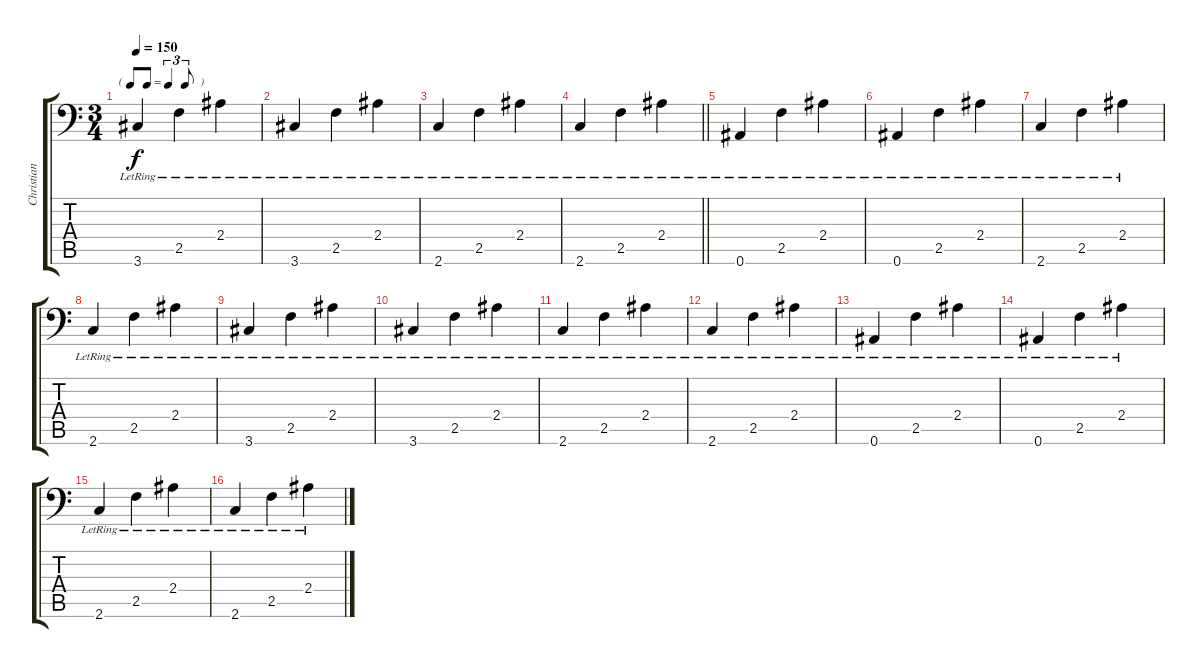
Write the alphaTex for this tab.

\track ("Christian Abbott" "Christian ") {instrument distortionguitar}
\staff {score tabs}
\tuning (Bb3 F3 Db3 Ab2 Eb2 Bb1) {hide}
\ts (3 4)
\tf triplet8th
\tempo 150
\clef f4
\ks c
3.6{lr}.4{dy f} 2.5{lr}.4 2.4{lr}.4 |
3.6{lr}.4 2.5{lr}.4 2.4{lr}.4 |
2.6{lr}.4 2.5{lr}.4 2.4{lr}.4 |
\barLineRight lightlight
2.6{lr}.4 2.5{lr}.4 2.4{lr}.4 |
0.6{lr}.4{volume 16 instrument acousticguitarsteel} 2.5{lr}.4 2.4{lr}.4 |
0.6{lr}.4 2.5{lr}.4 2.4{lr}.4 |
2.6{lr}.4 2.5{lr}.4 2.4{lr}.4 |
2.6{lr}.4 2.5{lr}.4 2.4{lr}.4 |
3.6{lr}.4 2.5{lr}.4 2.4{lr}.4 |
3.6{lr}.4 2.5{lr}.4 2.4{lr}.4 |
2.6{lr}.4 2.5{lr}.4 2.4{lr}.4 |
2.6{lr}.4 2.5{lr}.4 2.4{lr}.4 |
0.6{lr}.4{instrument acousticguitarsteel} 2.5{lr}.4 2.4{lr}.4 |
0.6{lr}.4 2.5{lr}.4 2.4{lr}.4 |
2.6{lr}.4 2.5{lr}.4 2.4{lr}.4 |
2.6{lr}.4 2.5{lr}.4 2.4{lr}.4
